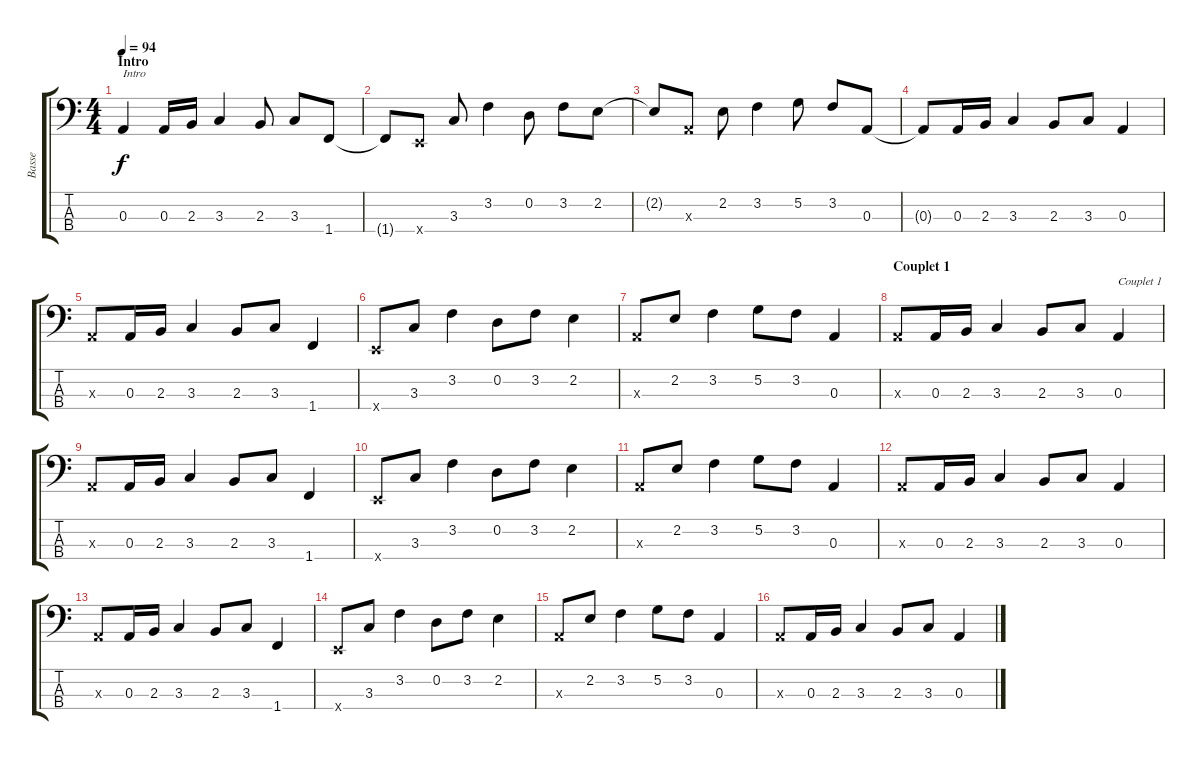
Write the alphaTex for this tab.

\track ("Basse" "Basse") {instrument electricbassfinger}
\staff {score tabs}
\tuning (G2 D2 A1 E1) {hide}
\ts (4 4)
\section ("" "Intro")
\tempo 94
\clef f4
\ks c
0.3.4{txt "Intro" dy f instrument electricbassfinger} 0.3.16 2.3.16 3.3.4 2.3.8 3.3.8 1.4.8 |
1.4{t}.8 0.4{x}.8 3.3.8 3.2.4 0.2.8 3.2.8 2.2.8 |
2.2{t}.8 0.3{x}.8 2.2.8 3.2.4 5.2.8 3.2.8 0.3.8 |
0.3{t}.8 0.3.16 2.3.16 3.3.4 2.3.8 3.3.8 0.3.4 |
0.3{x}.8 0.3.16 2.3.16 3.3.4 2.3.8 3.3.8 1.4.4 |
0.4{x}.8 3.3.8 3.2.4 0.2.8 3.2.8 2.2.4 |
0.3{x}.8 2.2.8 3.2.4 5.2.8 3.2.8 0.3.4 |
\section ("" "Couplet 1")
0.3{x}.8 0.3.16 2.3.16 3.3.4 2.3.8 3.3.8 0.3.4{txt "Couplet 1"} |
0.3{x}.8 0.3.16 2.3.16 3.3.4 2.3.8 3.3.8 1.4.4 |
0.4{x}.8 3.3.8 3.2.4 0.2.8 3.2.8 2.2.4 |
0.3{x}.8 2.2.8 3.2.4 5.2.8 3.2.8 0.3.4 |
0.3{x}.8 0.3.16 2.3.16 3.3.4 2.3.8 3.3.8 0.3.4 |
0.3{x}.8 0.3.16 2.3.16 3.3.4 2.3.8 3.3.8 1.4.4 |
0.4{x}.8 3.3.8 3.2.4 0.2.8 3.2.8 2.2.4 |
0.3{x}.8 2.2.8 3.2.4 5.2.8 3.2.8 0.3.4 |
0.3{x}.8 0.3.16 2.3.16 3.3.4 2.3.8 3.3.8 0.3.4
